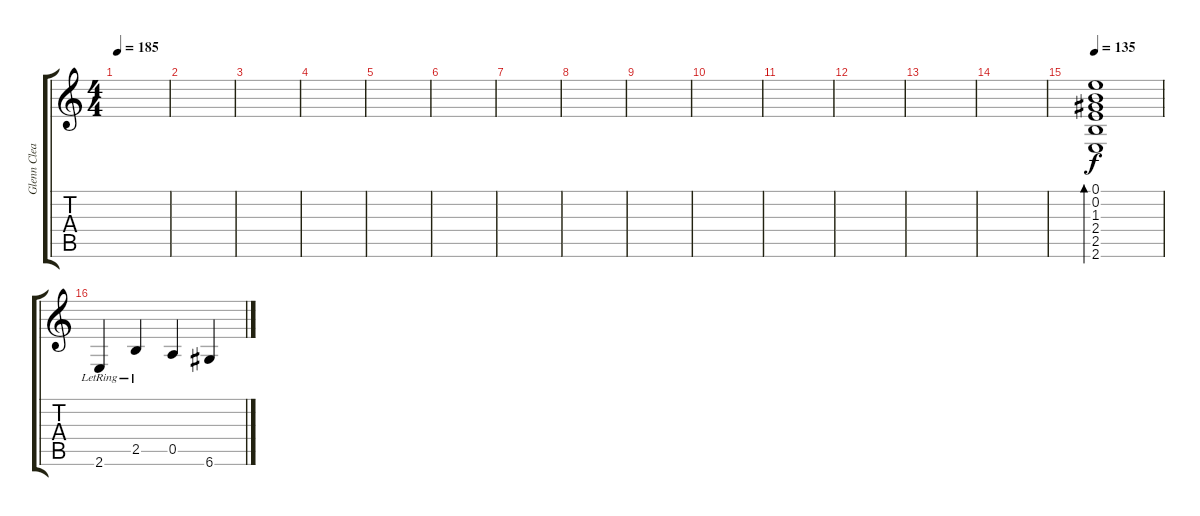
\track ("Glenn Clean" "Glenn Clea") {instrument acousticguitarsteel}
\staff {score tabs}
\tuning (E4 B3 G3 D3 A2 D2) {hide}
\ts (4 4)
\tempo 185
\clef g2
\ks c
|
|
|
|
|
|
|
|
|
|
|
|
|
|
\tempo 135
(0.1 0.2 1.3 2.4 2.5 2.6).1{bd 480} |
2.6{lr}.4 2.5{lr}.4 0.5.4 6.6.4
